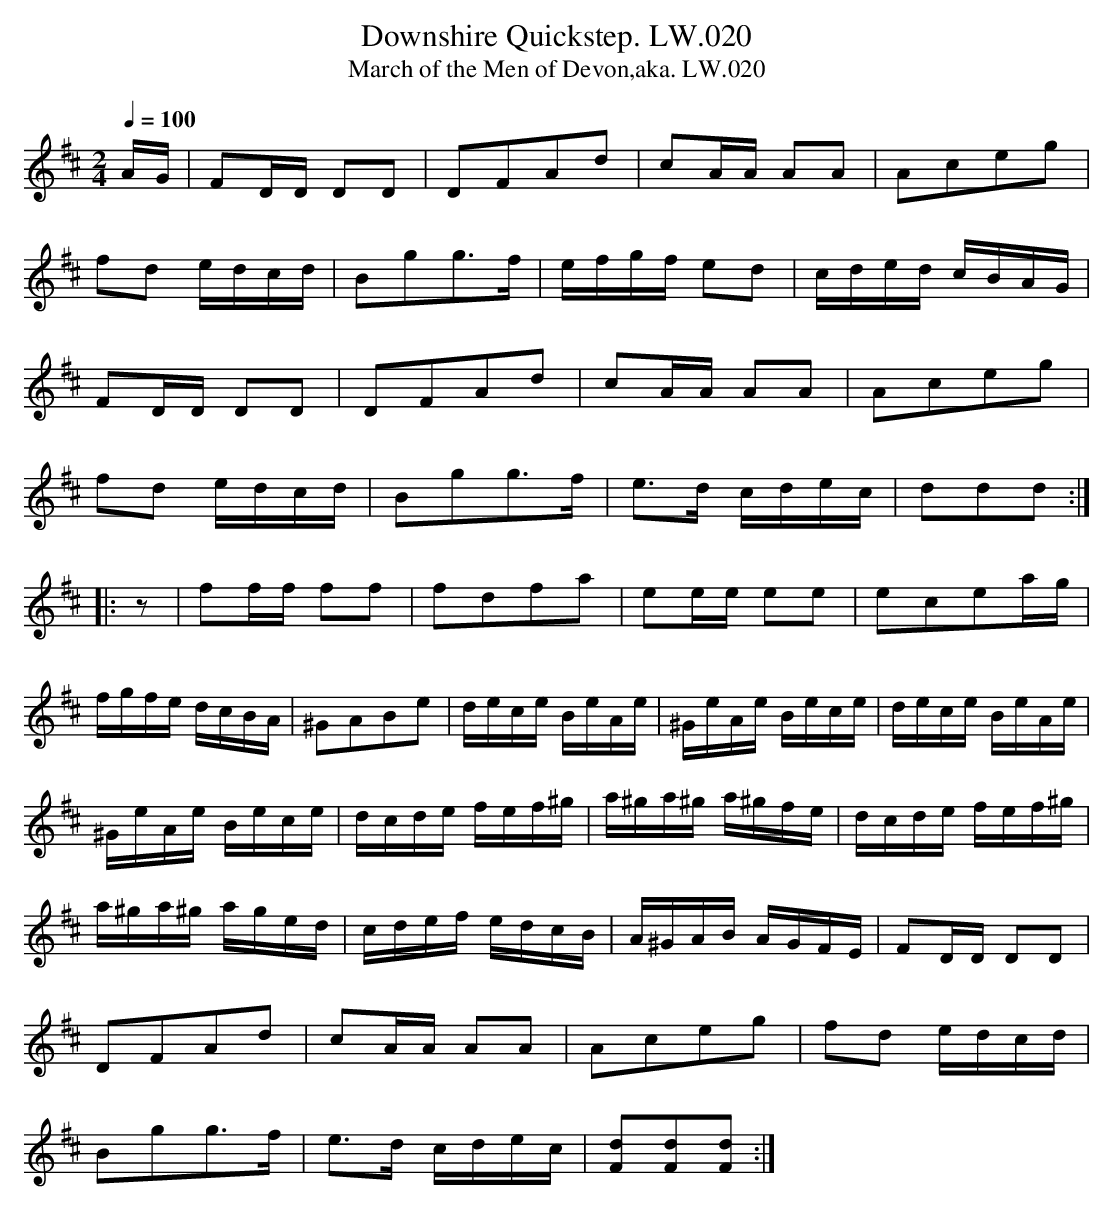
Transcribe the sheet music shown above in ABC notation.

X:1
T:Downshire Quickstep. LW.020
T:March of the Men of Devon,aka. LW.020
M:2/4
L:1/16
Q:1/4=100
K:D
AG | F2DD D2D2 | D2F2A2d2 | c2AA A2A2 | A2c2e2g2 |
f2d2 edcd | B2g2g3f | efgf e2d2 | cded cBAG |
F2DD D2D2 | D2F2A2d2 | c2AA A2A2 | A2c2e2g2 |
f2d2 edcd | B2g2g3f | e3d cdec | d2d2d2 :|
|:z2 | f2ff f2f2 | f2d2f2a2 | e2ee e2e2 | e2c2e2ag |
fgfe dcBA | ^G2A2B2e2 | dece BeAe | ^GeAe Bece | dece BeAe |
^GeAe Bece | dcde fef^g | a^ga^g a^gfe | dcde fef^g |
a^ga^g aged | cdef edcB | A^GAB AGFE | F2DD D2D2 |
D2F2A2d2 | c2AA A2A2 | A2c2e2g2 | f2d2 edcd |
B2g2g3f | e3d cdec | [d2F2][d2F2][d2F2] :|
